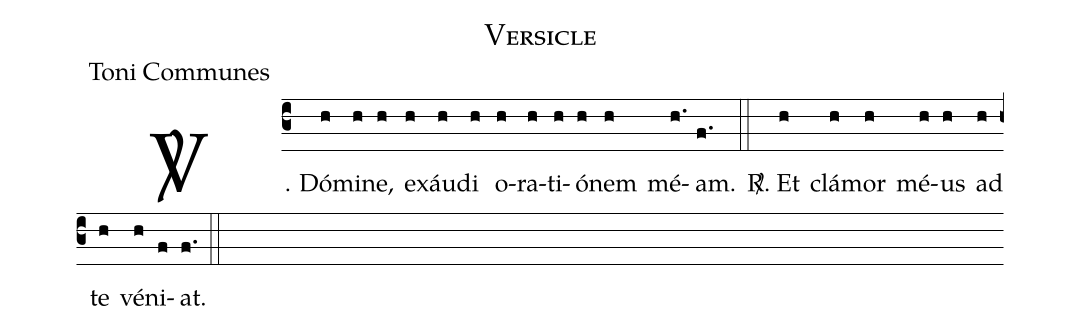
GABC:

name:Versicle;
office-part:Toni Communes;
%%
(c3) <sp>V/</sp>. Dó(h)mi(h)ne,(h) ex(h)áu(h)di(h) o(h)ra(h)ti(h)ó(h)nem(h)
    mé(h.)am.(f.) (::)
<sp>R/</sp>. Et(h) clá(h)mor(h) mé(h)us(h) ad(h) te(h) vé(h)ni(f)at.(f.) (::)
